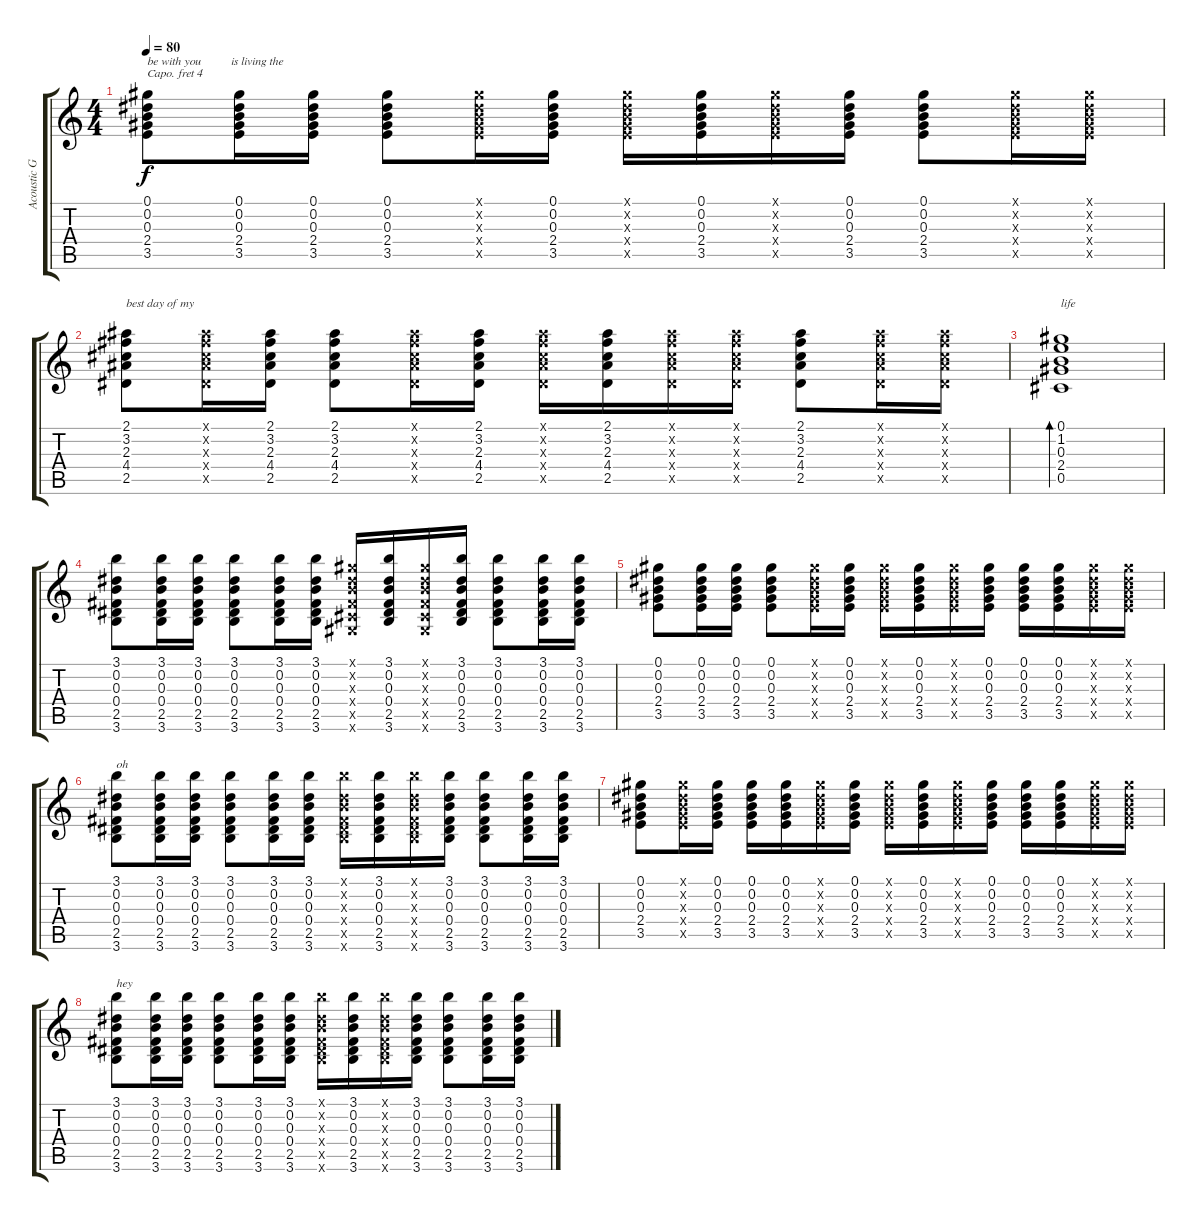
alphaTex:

\track ("Acoustic Guitar (Capo IV)" "Acoustic G") {instrument acousticguitarsteel}
\staff {score tabs}
\capo 4
\tuning (E4 B3 G3 D3 A2 E2) {hide}
\ts (4 4)
\tempo 80
\clef g2
\ks c
(0.1 0.2 0.3 2.4 3.5).8{txt "be with you          is living the" dy f} (0.1 0.2 0.3 2.4 3.5).16 (0.1 0.2 0.3 2.4 3.5).16 (0.1 0.2 0.3 2.4 3.5).8 (0.1{x} 0.2{x} 0.3{x} 2.4{x} 3.5{x}).16 (0.1 0.2 0.3 2.4 3.5).16 (0.1{x} 0.2{x} 0.3{x} 2.4{x} 3.5{x}).16 (0.1 0.2 0.3 2.4 3.5).16 (0.1{x} 0.2{x} 0.3{x} 2.4{x} 3.5{x}).16 (0.1 0.2 0.3 2.4 3.5).16 (0.1 0.2 0.3 2.4 3.5).8 (0.1{x} 0.2{x} 0.3{x} 2.4{x} 3.5{x}).16 (0.1{x} 0.2{x} 0.3{x} 2.4{x} 3.5{x}).16 |
(2.1 3.2 2.3 4.4 2.5).8{txt "best day of my "} (2.1{x} 3.2{x} 2.3{x} 4.4{x} 2.5{x}).16 (2.1 3.2 2.3 4.4 2.5).16 (2.1 3.2 2.3 4.4 2.5).8 (2.1{x} 3.2{x} 2.3{x} 4.4{x} 2.5{x}).16 (2.1 3.2 2.3 4.4 2.5).16 (2.1{x} 3.2{x} 2.3{x} 4.4{x} 2.5{x}).16 (2.1 3.2 2.3 4.4 2.5).16 (2.1{x} 3.2{x} 2.3{x} 4.4{x} 2.5{x}).16 (2.1{x} 3.2{x} 2.3{x} 4.4{x} 2.5{x}).16 (2.1 3.2 2.3 4.4 2.5).8 (2.1{x} 3.2{x} 2.3{x} 4.4{x} 2.5{x}).16 (2.1{x} 3.2{x} 2.3{x} 4.4{x} 2.5{x}).16 |
(0.1 1.2 0.3 2.4 0.5).1{bd 120 txt "life"} |
(3.1 0.2 0.3 0.4 2.5 3.6).8 (3.1 0.2 0.3 0.4 2.5 3.6).16 (3.1 0.2 0.3 0.4 2.5 3.6).16 (3.1 0.2 0.3 0.4 2.5 3.6).8 (3.1 0.2 0.3 0.4 2.5 3.6).16 (3.1 0.2 0.3 0.4 2.5 3.6).16 (0.1{x} 0.2{x} 0.3{x} 0.4{x} 0.5{x} 0.6{x}).16 (3.1 0.2 0.3 0.4 2.5 3.6).16 (0.1{x} 0.2{x} 0.3{x} 0.4{x} 0.5{x} 0.6{x}).16 (3.1 0.2 0.3 0.4 2.5 3.6).16 (3.1 0.2 0.3 0.4 2.5 3.6).8 (3.1 0.2 0.3 0.4 2.5 3.6).16 (3.1 0.2 0.3 0.4 2.5 3.6).16 |
(0.1 0.2 0.3 2.4 3.5).8 (0.1 0.2 0.3 2.4 3.5).16 (0.1 0.2 0.3 2.4 3.5).16 (0.1 0.2 0.3 2.4 3.5).8 (0.1{x} 0.2{x} 0.3{x} 2.4{x} 3.5{x}).16 (0.1 0.2 0.3 2.4 3.5).16 (0.1{x} 0.2{x} 0.3{x} 2.4{x} 3.5{x}).16 (0.1 0.2 0.3 2.4 3.5).16 (0.1{x} 0.2{x} 0.3{x} 2.4{x} 3.5{x}).16 (0.1 0.2 0.3 2.4 3.5).16 (0.1 0.2 0.3 2.4 3.5).16 (0.1 0.2 0.3 2.4 3.5).16 (0.1{x} 0.2{x} 0.3{x} 2.4{x} 3.5{x}).16 (0.1{x} 0.2{x} 0.3{x} 2.4{x} 3.5{x}).16 |
(3.1 0.2 0.3 0.4 2.5 3.6).8{txt "oh"} (3.1 0.2 0.3 0.4 2.5 3.6).16 (3.1 0.2 0.3 0.4 2.5 3.6).16 (3.1 0.2 0.3 0.4 2.5 3.6).8 (3.1 0.2 0.3 0.4 2.5 3.6).16 (3.1 0.2 0.3 0.4 2.5 3.6).16 (3.1{x} 0.2{x} 0.3{x} 0.4{x} 2.5{x} 3.6{x}).16 (3.1 0.2 0.3 0.4 2.5 3.6).16 (3.1{x} 0.2{x} 0.3{x} 0.4{x} 2.5{x} 3.6{x}).16 (3.1 0.2 0.3 0.4 2.5 3.6).16 (3.1 0.2 0.3 0.4 2.5 3.6).8 (3.1 0.2 0.3 0.4 2.5 3.6).16 (3.1 0.2 0.3 0.4 2.5 3.6).16 |
(0.1 0.2 0.3 2.4 3.5).8 (0.1{x} 0.2{x} 0.3{x} 2.4{x} 3.5{x}).16 (0.1 0.2 0.3 2.4 3.5).16 (0.1 0.2 0.3 2.4 3.5).16 (0.1 0.2 0.3 2.4 3.5).16 (0.1{x} 0.2{x} 0.3{x} 2.4{x} 3.5{x}).16 (0.1 0.2 0.3 2.4 3.5).16 (0.1{x} 0.2{x} 0.3{x} 2.4{x} 3.5{x}).16 (0.1 0.2 0.3 2.4 3.5).16 (0.1{x} 0.2{x} 0.3{x} 2.4{x} 3.5{x}).16 (0.1 0.2 0.3 2.4 3.5).16 (0.1 0.2 0.3 2.4 3.5).16 (0.1 0.2 0.3 2.4 3.5).16 (0.1{x} 0.2{x} 0.3{x} 2.4{x} 3.5{x}).16 (0.1{x} 0.2{x} 0.3{x} 2.4{x} 3.5{x}).16 |
(3.1 0.2 0.3 0.4 2.5 3.6).8{txt "hey"} (3.1 0.2 0.3 0.4 2.5 3.6).16 (3.1 0.2 0.3 0.4 2.5 3.6).16 (3.1 0.2 0.3 0.4 2.5 3.6).8 (3.1 0.2 0.3 0.4 2.5 3.6).16 (3.1 0.2 0.3 0.4 2.5 3.6).16 (3.1{x} 0.2{x} 0.3{x} 0.4{x} 2.5{x} 3.6{x}).16 (3.1 0.2 0.3 0.4 2.5 3.6).16 (3.1{x} 0.2{x} 0.3{x} 0.4{x} 2.5{x} 3.6{x}).16 (3.1 0.2 0.3 0.4 2.5 3.6).16 (3.1 0.2 0.3 0.4 2.5 3.6).8 (3.1 0.2 0.3 0.4 2.5 3.6).16 (3.1 0.2 0.3 0.4 2.5 3.6).16
